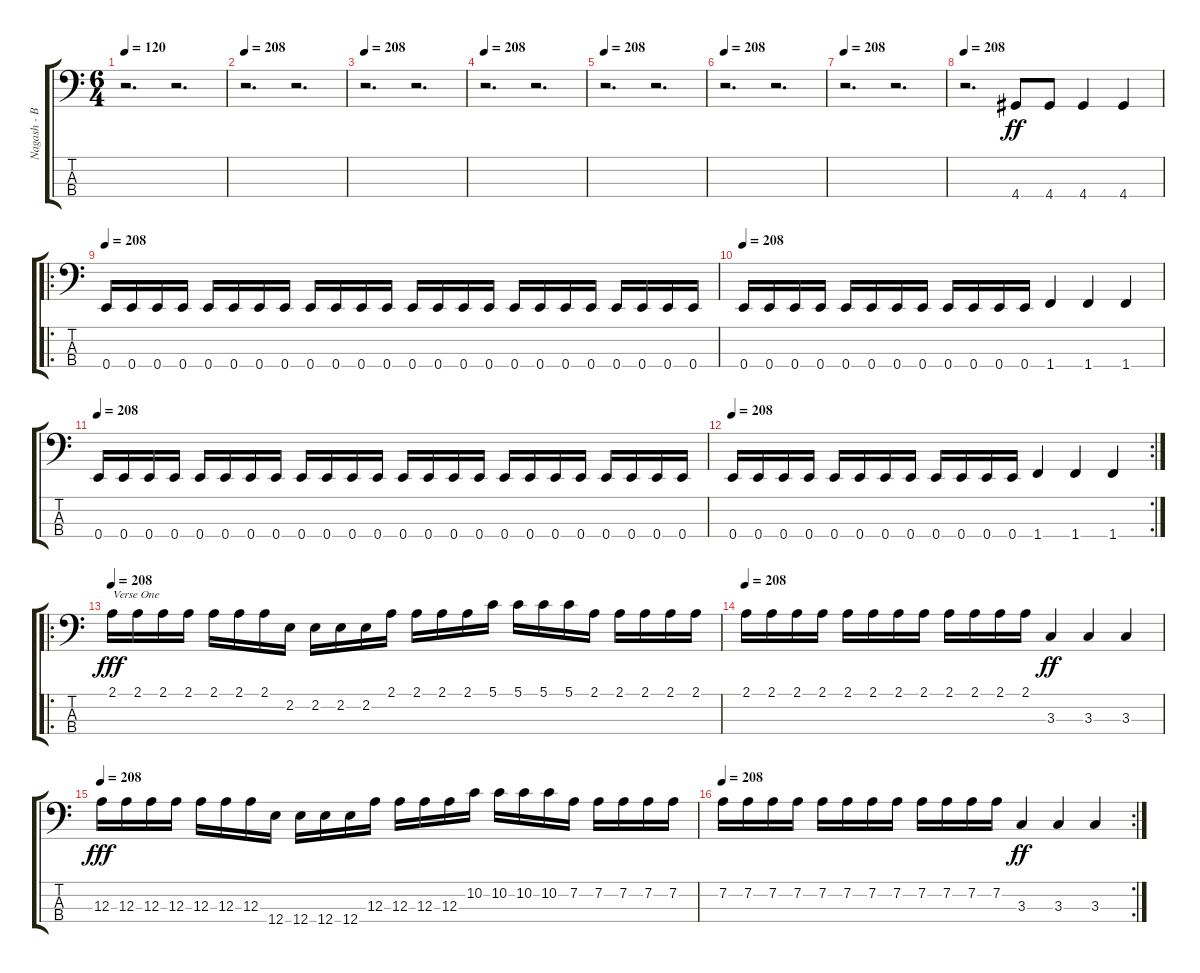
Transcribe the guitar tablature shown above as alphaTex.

\track ("Nagash - Bass/Tempo {208" "Nagash - B") {instrument electricbassfinger}
\staff {score tabs}
\tuning (G2 D2 A1 E1) {hide}
\ts (6 4)
\tempo 120
\tempo 208
\tempo 120
\clef f4
\ks c
r.2{d dy ff instrument electricbassfinger} r.2{d} |
\tempo 208
r.2{d} r.2{d} |
\tempo 208
r.2{d} r.2{d} |
\tempo 208
r.2{d} r.2{d} |
\tempo 208
r.2{d} r.2{d} |
\tempo 208
r.2{d} r.2{d} |
\tempo 208
r.2{d} r.2{d} |
\tempo 208
r.2{d} 4.4.8 4.4.8 4.4.4 4.4.4 |
\ro
\tempo 208
0.4.16 0.4.16 0.4.16 0.4.16 0.4.16 0.4.16 0.4.16 0.4.16 0.4.16 0.4.16 0.4.16 0.4.16 0.4.16 0.4.16 0.4.16 0.4.16 0.4.16 0.4.16 0.4.16 0.4.16 0.4.16 0.4.16 0.4.16 0.4.16 |
\tempo 208
0.4.16 0.4.16 0.4.16 0.4.16 0.4.16 0.4.16 0.4.16 0.4.16 0.4.16 0.4.16 0.4.16 0.4.16 1.4.4 1.4.4 1.4.4 |
\tempo 208
0.4.16 0.4.16 0.4.16 0.4.16 0.4.16 0.4.16 0.4.16 0.4.16 0.4.16 0.4.16 0.4.16 0.4.16 0.4.16 0.4.16 0.4.16 0.4.16 0.4.16 0.4.16 0.4.16 0.4.16 0.4.16 0.4.16 0.4.16 0.4.16 |
\rc 2
\tempo 208
0.4.16 0.4.16 0.4.16 0.4.16 0.4.16 0.4.16 0.4.16 0.4.16 0.4.16 0.4.16 0.4.16 0.4.16 1.4.4 1.4.4 1.4.4 |
\ro
\tempo 208
2.1.16{txt "Verse One" dy fff} 2.1.16 2.1.16 2.1.16 2.1.16 2.1.16 2.1.16 2.2.16 2.2.16 2.2.16 2.2.16 2.1.16 2.1.16 2.1.16 2.1.16 5.1.16 5.1.16 5.1.16 5.1.16 2.1.16 2.1.16 2.1.16 2.1.16 2.1.16 |
\tempo 208
2.1.16 2.1.16 2.1.16 2.1.16 2.1.16 2.1.16 2.1.16 2.1.16 2.1.16 2.1.16 2.1.16 2.1.16 3.3.4{dy ff} 3.3.4 3.3.4 |
\tempo 208
12.3.16{dy fff} 12.3.16 12.3.16 12.3.16 12.3.16 12.3.16 12.3.16 12.4.16 12.4.16 12.4.16 12.4.16 12.3.16 12.3.16 12.3.16 12.3.16 10.2.16 10.2.16 10.2.16 10.2.16 7.2.16 7.2.16 7.2.16 7.2.16 7.2.16 |
\rc 2
\tempo 208
7.2.16 7.2.16 7.2.16 7.2.16 7.2.16 7.2.16 7.2.16 7.2.16 7.2.16 7.2.16 7.2.16 7.2.16 3.3.4{dy ff} 3.3.4 3.3.4
